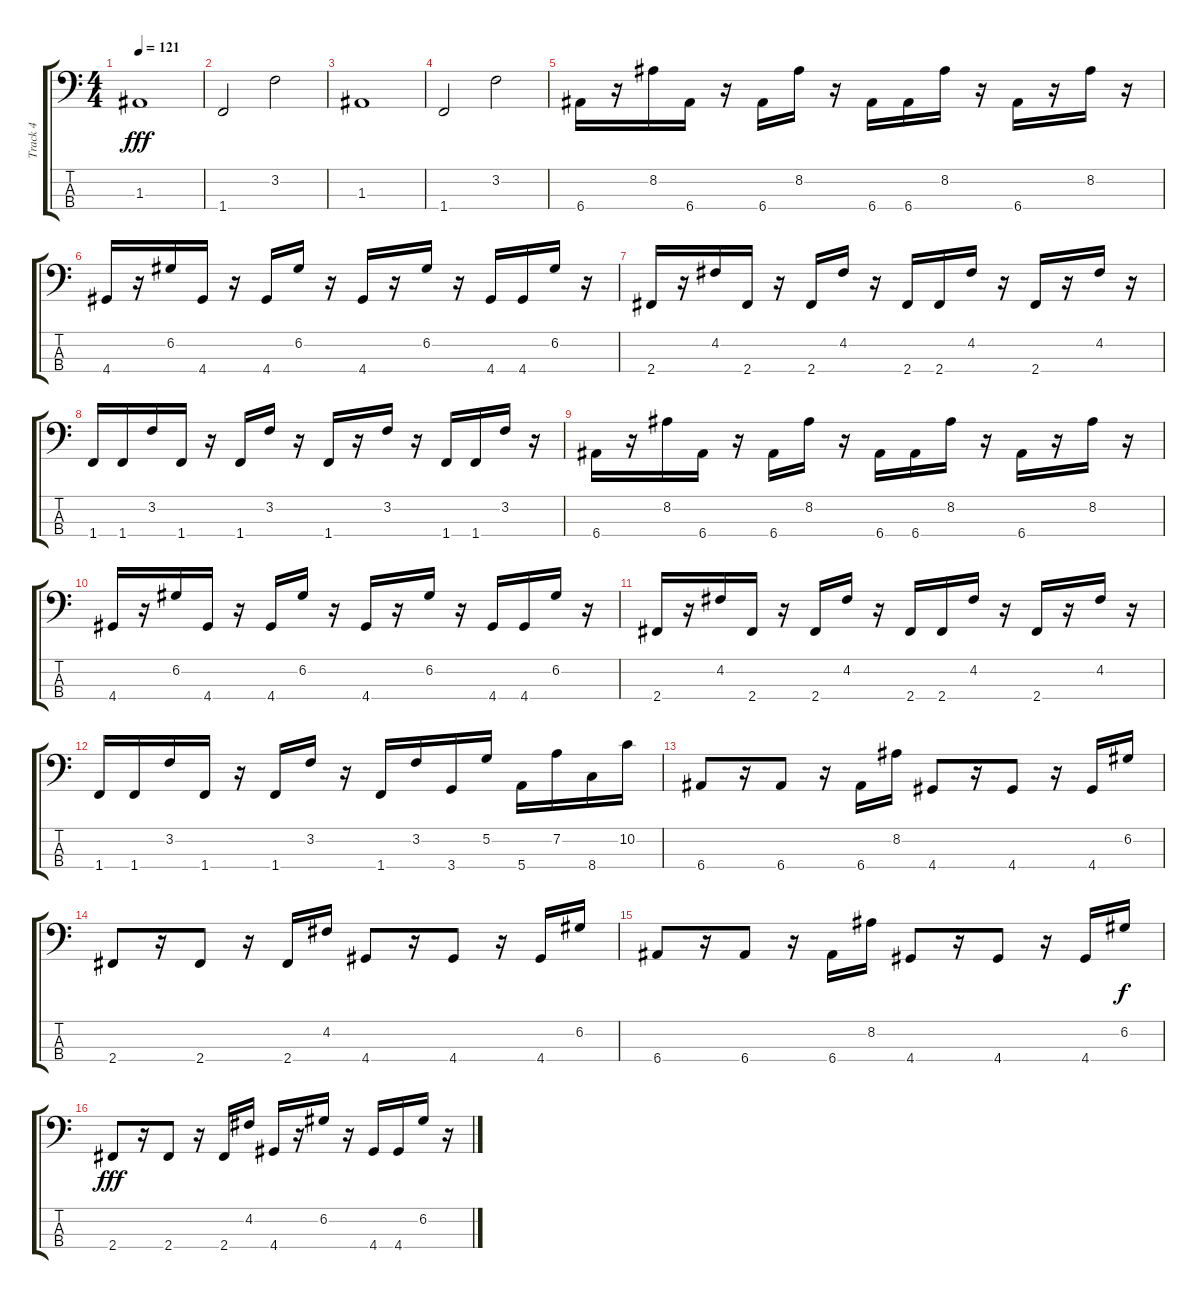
\track ("Track 4" "Track 4") {instrument fretlessbass}
\staff {score tabs}
\tuning (G2 D2 A1 E1) {hide}
\ts (4 4)
\tempo 121
\clef f4
\ks c
1.3.1{dy fff} |
1.4.2 3.2.2 |
1.3.1 |
1.4.2 3.2.2 |
6.4.16 r.16 8.2.16 6.4.16 r.16 6.4.16 8.2.16 r.16 6.4.16 6.4.16 8.2.16 r.16 6.4.16 r.16 8.2.16 r.16 |
4.4.16 r.16 6.2.16 4.4.16 r.16 4.4.16 6.2.16 r.16 4.4.16 r.16 6.2.16 r.16 4.4.16 4.4.16 6.2.16 r.16 |
2.4.16 r.16 4.2.16 2.4.16 r.16 2.4.16 4.2.16 r.16 2.4.16 2.4.16 4.2.16 r.16 2.4.16 r.16 4.2.16 r.16 |
1.4.16 1.4.16 3.2.16 1.4.16 r.16 1.4.16 3.2.16 r.16 1.4.16 r.16 3.2.16 r.16 1.4.16 1.4.16 3.2.16 r.16 |
6.4.16 r.16 8.2.16 6.4.16 r.16 6.4.16 8.2.16 r.16 6.4.16 6.4.16 8.2.16 r.16 6.4.16 r.16 8.2.16 r.16 |
4.4.16 r.16 6.2.16 4.4.16 r.16 4.4.16 6.2.16 r.16 4.4.16 r.16 6.2.16 r.16 4.4.16 4.4.16 6.2.16 r.16 |
2.4.16 r.16 4.2.16 2.4.16 r.16 2.4.16 4.2.16 r.16 2.4.16 2.4.16 4.2.16 r.16 2.4.16 r.16 4.2.16 r.16 |
1.4.16 1.4.16 3.2.16 1.4.16 r.16 1.4.16 3.2.16 r.16 1.4.16 3.2.16 3.4.16 5.2.16 5.4.16 7.2.16 8.4.16 10.2.16 |
6.4.8 r.16 6.4.8 r.16 6.4.16 8.2.16 4.4.8 r.16 4.4.8 r.16 4.4.16 6.2.16 |
2.4.8 r.16 2.4.8 r.16 2.4.16 4.2.16 4.4.8 r.16 4.4.8 r.16 4.4.16 6.2.16 |
6.4.8 r.16 6.4.8 r.16 6.4.16 8.2.16 4.4.8 r.16 4.4.8 r.16 4.4.16 6.2.16{dy f} |
2.4.8{dy fff} r.16 2.4.8 r.16 2.4.16 4.2.16 4.4.16 r.16 6.2.16 r.16 4.4.16 4.4.16 6.2.16 r.16
